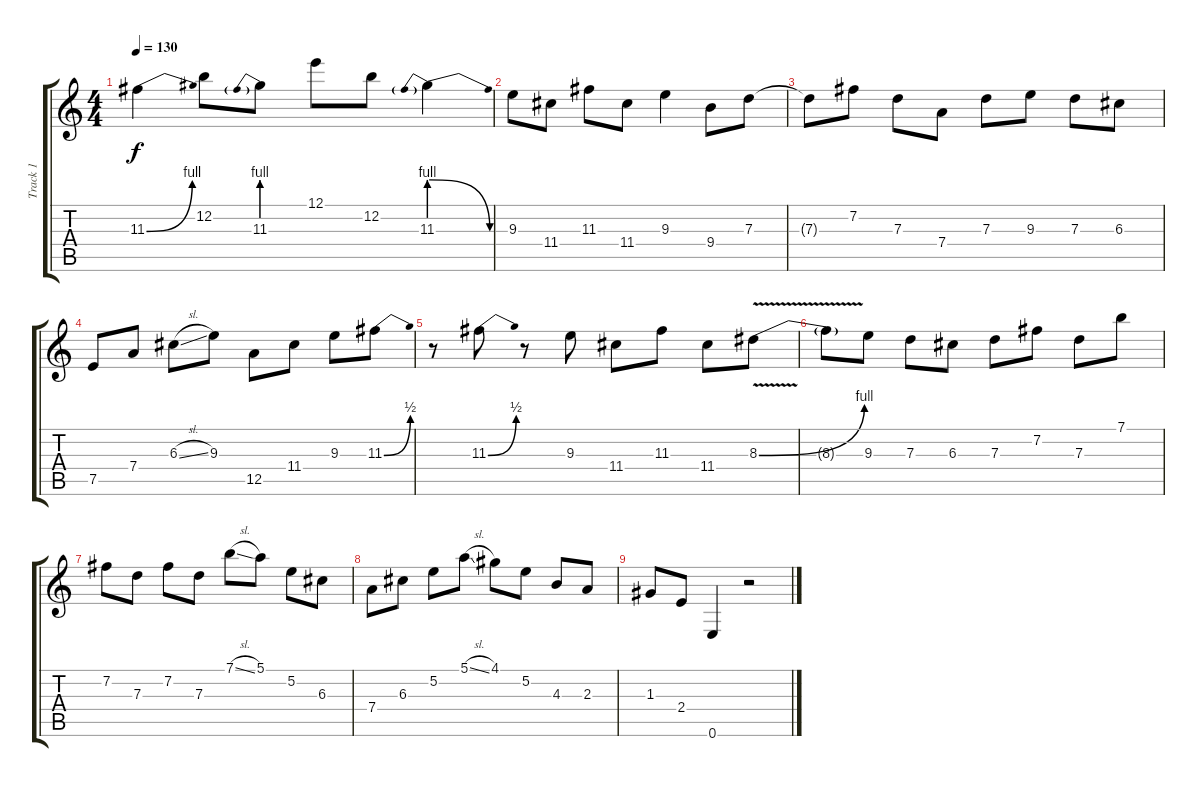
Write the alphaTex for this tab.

\track ("Track 1" "Track 1") {instrument electricguitarclean}
\staff {score tabs}
\tuning (E4 B3 G3 D3 A2 E2) {hide}
\ts (4 4)
\tempo 130
\clef g2
\ks c
11.3{be (bend 0 0 60 4)}.4{dy f} 12.2.8 11.3{be (prebend 0 4 60 4)}.8 12.1.8 12.2.8 11.3{be (prebendrelease 0 4 60 0)}.4 |
9.3.8 11.4.8 11.3.8 11.4.8 9.3.4 9.4.8 7.3.8 |
7.3{t}.8 7.2.8 7.3.8 7.4.8 7.3.8 9.3.8 7.3.8 6.3.8 |
7.5.8 7.4.8 6.3{sl}.8 9.3.8 12.5.8 11.4.8 9.3.8 11.3{be (bend 0 0 60 2)}.8 |
r.8 11.3{be (bend 0 0 60 2)}.8 r.8 9.3.8 11.4.8 11.3.8 11.4.8 8.3{be (bend 0 0 60 4) v}.8 |
8.3{t}.8 9.3.8 7.3.8 6.3.8 7.3.8 7.2.8 7.3.8 7.1.8 |
7.2.8 7.3.8 7.2.8 7.3.8 7.1{sl}.8 5.1.8 5.2.8 6.3.8 |
7.4.8 6.3.8 5.2.8 5.1{sl}.8 4.1.8 5.2.8 4.3.8 2.3.8 |
1.3.8 2.4.8 0.6.4 r.2
